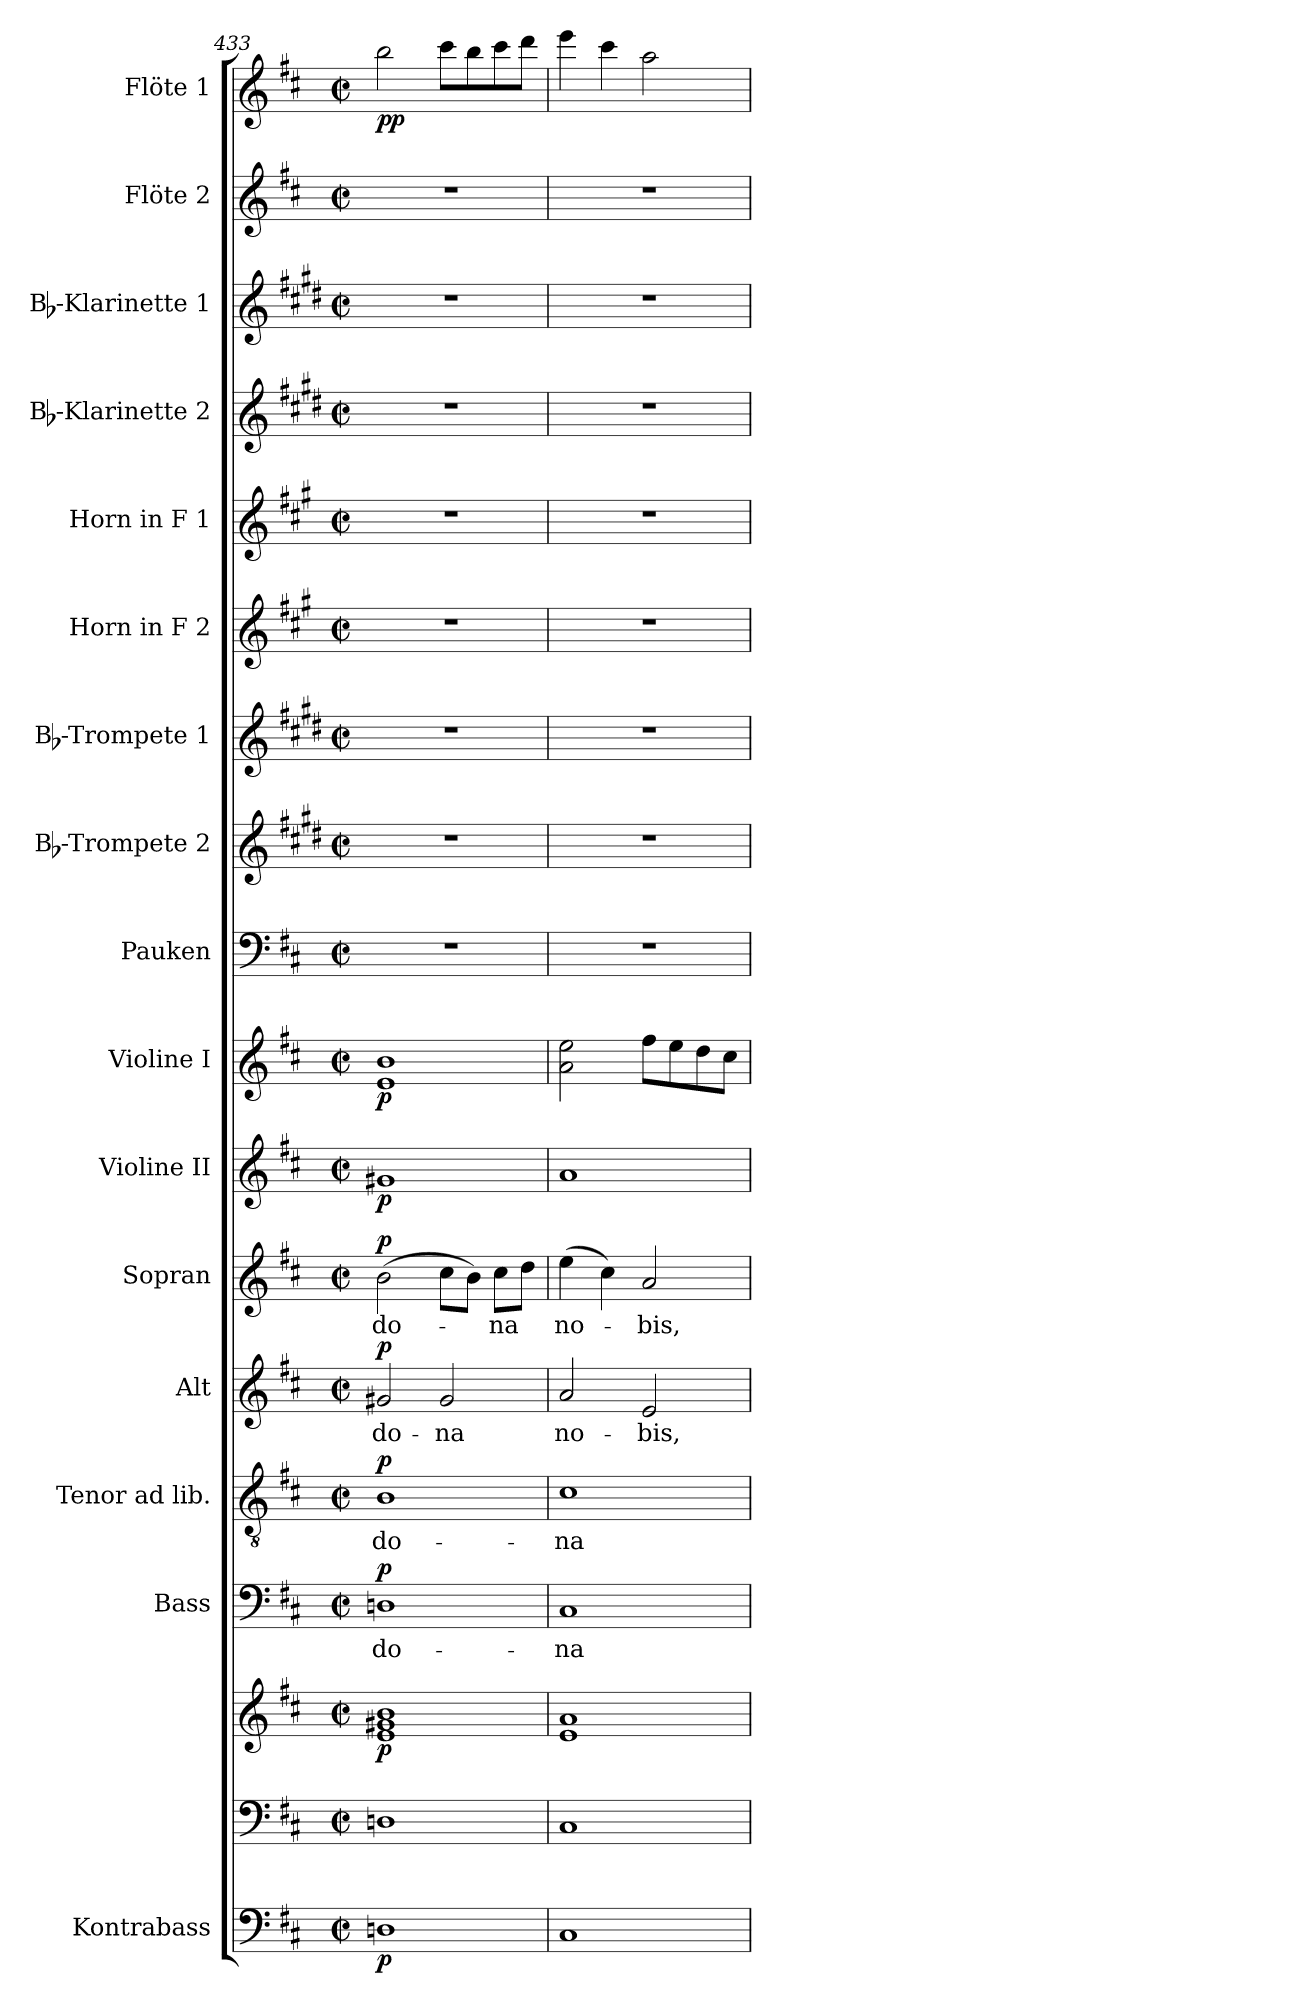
**kern	**dynam	**kern	**kern	**dynam	**kern	**text	**dynam	**kern	**text	**dynam	**kern	**text	**dynam	**kern	**text	**dynam	**kern	**dynam	**kern	**dynam	**kern	**kern	**kern	**kern	**kern	**kern	**kern	**kern	**kern	**dynam
*part17	*part17	*part16	*part16	*part16	*part15	*part15	*part15	*part14	*part14	*part14	*part13	*part13	*part13	*part12	*part12	*part12	*part11	*part11	*part10	*part10	*part9	*part8	*part7	*part6	*part5	*part4	*part3	*part2	*part1	*part1
*staff18	*staff18	*staff17	*staff16	*staff16/17	*staff15	*staff15	*staff15	*staff14	*staff14	*staff14	*staff13	*staff13	*staff13	*staff12	*staff12	*staff12	*staff11	*staff11	*staff10	*staff10	*staff9	*staff8	*staff7	*staff6	*staff5	*staff4	*staff3	*staff2	*staff1	*staff1
*I"Kontrabass	*	*	*	*	*I"Bass	*	*	*I"Tenor ad lib.	*	*	*I"Alt	*	*	*I"Sopran	*	*	*I"Violine II	*	*I"Violine I	*	*I"Pauken	*I"Bb-Trompete 2	*I"Bb-Trompete 1	*I"Horn in F 2	*I"Horn in F 1	*I"Bb-Klarinette 2	*I"Bb-Klarinette 1	*I"Flöte 2	*I"Flöte 1	*
*I'Kb.	*	*	*	*	*I'B.	*	*	*I'T.	*	*	*I'A.	*	*	*I'S.	*	*	*I'Vl. II	*	*I'Vl. I	*	*I'Pk.	*I'Bb Trp. 2	*I'Bb Trp. 1	*	*	*I'Bb Kl. 2	*I'Bb Kl. 1	*I'Fl. 2	*I'Fl. 1	*
*clefF4	*	*clefF4	*clefG2	*	*clefF4	*	*	*clefGv2	*	*	*clefG2	*	*	*clefG2	*	*	*clefG2	*	*clefG2	*	*clefF4	*clefG2	*clefG2	*clefG2	*clefG2	*clefG2	*clefG2	*clefG2	*clefG2	*
*ITrd7c12	*	*	*	*	*	*	*	*	*	*	*	*	*	*	*	*	*	*	*	*	*	*ITrd1c2	*ITrd1c2	*ITrd4c7	*ITrd4c7	*ITrd1c2	*ITrd1c2	*	*	*
*k[f#c#]	*	*k[f#c#]	*k[f#c#]	*	*k[f#c#]	*	*	*k[f#c#]	*	*	*k[f#c#]	*	*	*k[f#c#]	*	*	*k[f#c#]	*	*k[f#c#]	*	*k[f#c#]	*k[f#c#]	*k[f#c#]	*k[f#c#]	*k[f#c#]	*k[f#c#]	*k[f#c#]	*k[f#c#]	*k[f#c#]	*
*D:	*	*D:	*D:	*	*D:	*	*	*D:	*	*	*D:	*	*	*D:	*	*	*D:	*	*D:	*	*D:	*D:	*D:	*D:	*D:	*D:	*D:	*D:	*D:	*
*M2/2	*	*M2/2	*M2/2	*	*M2/2	*	*	*M2/2	*	*	*M2/2	*	*	*M2/2	*	*	*M2/2	*	*M2/2	*	*M2/2	*M2/2	*M2/2	*M2/2	*M2/2	*M2/2	*M2/2	*M2/2	*M2/2	*
*met(c|)	*	*met(c|)	*met(c|)	*	*met(c|)	*	*	*met(c|)	*	*	*met(c|)	*	*	*met(c|)	*	*	*met(c|)	*	*met(c|)	*	*met(c|)	*met(c|)	*met(c|)	*met(c|)	*met(c|)	*met(c|)	*met(c|)	*met(c|)	*met(c|)	*
=433	=433	=433	=433	=433	=433	=433	=433	=433	=433	=433	=433	=433	=433	=433	=433	=433	=433	=433	=433	=433	=433	=433	=433	=433	=433	=433	=433	=433	=433	=433
!	!LO:DY:b	!	!	!LO:DY:b	!	!LO:LY:b	!LO:DY:a	!	!LO:LY:b	!LO:DY:a	!	!LO:LY:b	!LO:DY:a	!	!LO:LY:b	!LO:DY:a	!	!LO:DY:b	!	!LO:DY:b	!	!	!	!	!	!	!	!	!	!LO:DY:b
1DDn	p	1Dn	1e 1g#X 1b	p	1Dn	do-	p	1B	do-	p	2g#X/	do-	p	(>2b\	do-	p	1g#X	p	1e 1b	p	1r	1r	1r	1r	1r	1r	1r	1r	2bb\	pp
!	!	!	!	!	!	!	!	!	!	!	!	!LO:LY:b	!	!	!	!	!	!	!	!	!	!	!	!	!	!	!	!	!	!
.	.	.	.	.	.	.	.	.	.	.	2g#/	-na	.	8cc#\L	.	.	.	.	.	.	.	.	.	.	.	.	.	.	8ccc#\L	.
.	.	.	.	.	.	.	.	.	.	.	.	.	.	8b\J)	.	.	.	.	.	.	.	.	.	.	.	.	.	.	8bb\	.
!	!	!	!	!	!	!	!	!	!	!	!	!	!	!	!LO:LY:b	!	!	!	!	!	!	!	!	!	!	!	!	!	!	!
.	.	.	.	.	.	.	.	.	.	.	.	.	.	8cc#\L	-na	.	.	.	.	.	.	.	.	.	.	.	.	.	8ccc#\	.
.	.	.	.	.	.	.	.	.	.	.	.	.	.	8dd\J	.	.	.	.	.	.	.	.	.	.	.	.	.	.	8ddd\J	.
=434	=434	=434	=434	=434	=434	=434	=434	=434	=434	=434	=434	=434	=434	=434	=434	=434	=434	=434	=434	=434	=434	=434	=434	=434	=434	=434	=434	=434	=434	=434
!	!	!	!	!	!	!LO:LY:b	!	!	!LO:LY:b	!	!	!LO:LY:b	!	!	!LO:LY:b	!	!	!	!	!	!	!	!	!	!	!	!	!	!	!
1CC#	.	1C#	1e 1a	.	1C#	-na	.	1c#	-na	.	2a/	no-	.	(>4ee\	no-	.	1a	.	2a\ 2ee\	.	1r	1r	1r	1r	1r	1r	1r	1r	4eee\	.
.	.	.	.	.	.	.	.	.	.	.	.	.	.	4cc#\)	.	.	.	.	.	.	.	.	.	.	.	.	.	.	4ccc#\	.
!	!	!	!	!	!	!	!	!	!	!	!	!LO:LY:b	!	!	!LO:LY:b	!	!	!	!	!	!	!	!	!	!	!	!	!	!	!
.	.	.	.	.	.	.	.	.	.	.	2e/	-bis,	.	2a/	-bis,	.	.	.	8ff#\L	.	.	.	.	.	.	.	.	.	2aa\	.
.	.	.	.	.	.	.	.	.	.	.	.	.	.	.	.	.	.	.	8ee\	.	.	.	.	.	.	.	.	.	.	.
.	.	.	.	.	.	.	.	.	.	.	.	.	.	.	.	.	.	.	8dd\	.	.	.	.	.	.	.	.	.	.	.
.	.	.	.	.	.	.	.	.	.	.	.	.	.	.	.	.	.	.	8cc#\J	.	.	.	.	.	.	.	.	.	.	.
=	=	=	=	=	=	=	=	=	=	=	=	=	=	=	=	=	=	=	=	=	=	=	=	=	=	=	=	=	=	=
*-	*-	*-	*-	*-	*-	*-	*-	*-	*-	*-	*-	*-	*-	*-	*-	*-	*-	*-	*-	*-	*-	*-	*-	*-	*-	*-	*-	*-	*-	*-
